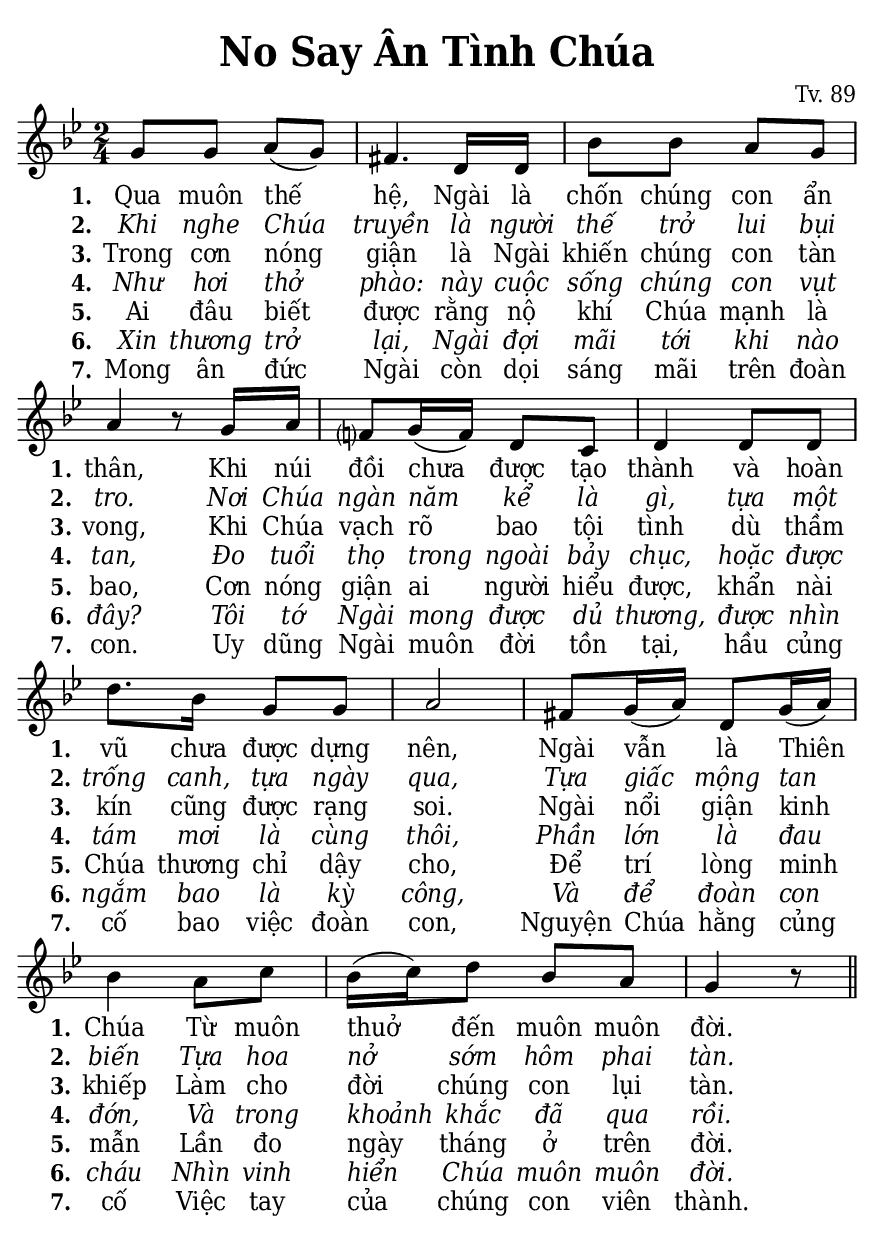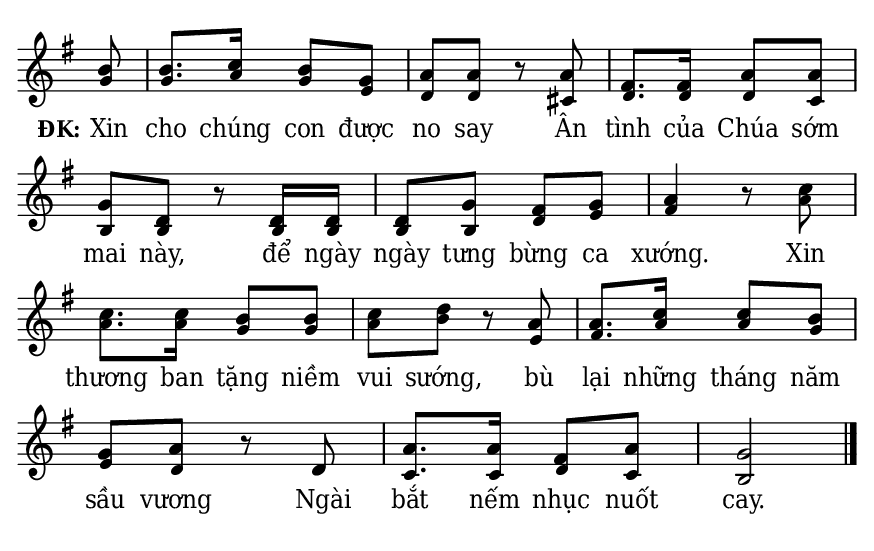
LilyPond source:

% Cài đặt chung\
\version "2.22.1"
\include "english.ly"

\header {
  title = \markup { \fontsize #1 "No Say Ân Tình Chúa" }
  composer = "Tv. 89"
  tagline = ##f
}

% Nhạc phiên khúc
nhacPhienKhucSop = \relative c'' {
  \autoPageBreaksOff
  g8 g a (g) |
  fs4. d16 d |
  bf'8 bf a g |
  a4 r8 g16 a |
  f!?8 g16 (f) d8 c |
  d4 d8 d |
  d'8. bf16 g8 g |
  a2 |
  fs8 g16 (a) d,8 g16 (a) |
  bf4 a8 c |
  bf16 (c) d8 bf a |
  \partial 4. g4 r8 \bar "||"
  
  \pageBreak
  
  \set Staff.printKeyCancellation = ##f
  \set Staff.explicitKeySignatureVisibility = #end-of-line-invisible
  \key g \major
  <> \tweak extra-offset #'(-6 . -2.3) _\markup { \bold "ĐK:" }
  \partial 8 b8 |
  b8. c16 b8 g |
  a a r a |
  fs8. fs16 a8 a |
  g d r8 d16 d |
  d8 g fs g |
  a4 r8 c |
  c8. c16 b8 b |
  c8 d r a |
  a8. c16 c8 b |
  g a r d, |
  a'8. a16 fs8 a |
  g2 \bar "|."
}

nhacPhienKhucAlto = \relative c'' {
  R2*11
  r4.
  
  \set Staff.printKeyCancellation = ##f
  \set Staff.explicitKeySignatureVisibility = #end-of-line-invisible
  \key g \major
  g8 |
  g8. a16 g8 e |
  d d r cs |
  d8. d16 d8 c |
  b b r b16 b |
  b8 b d e |
  fs4 r8 a |
  a8. a16 g8 g |
  a b r e, |
  fs8. a16 a8 g |
  e d r d |
  c8. c16 d8 c |
  b2
}

% Lời phiên khúc
loiPhienKhucSop = \lyrics {
  <<
    {
      \set stanza = "1."
      Qua muôn thế hệ, Ngài là chốn chúng con ẩn thân,
      Khi núi đồi chưa được tạo thành
      và hoàn vũ chưa được dựng nên,
      Ngài vẫn là Thiên Chúa
      Từ muôn thuở đến muôn muôn đời.
    }
    \new Lyrics {
	    \set associatedVoice = "beSop"
	    \set stanza = "2."
      \override Lyrics.LyricText.font-shape = #'italic
	    Khi nghe Chúa truyền là người thế trở lui bụi tro.
	    Nơi Chúa ngàn năm kể là gì,
	    tựa một trống canh, tựa ngày qua,
	    Tựa giấc mộng tan biến
	    Tựa hoa nở sớm hôm phai tàn.
    }
    \new Lyrics {
	    \set associatedVoice = "beSop"
	    \set stanza = "3."
	    Trong cơn nóng giận là Ngài khiến chúng con tàn vong,
	    Khi Chúa vạch rõ bao tội tình
	    dù thầm kín cũng được rạng soi.
	    Ngài nổi giận kinh khiếp
	    Làm cho đời chúng con lụi tàn.
    }
    \new Lyrics {
	    \set associatedVoice = "beSop"
	    \set stanza = "4."
      \override Lyrics.LyricText.font-shape = #'italic
	    Như hơi thở phào: này cuộc sống chúng con vụt tan,
	    Đo tuổi thọ trong ngoài bảy chục,
	    hoặc được tám mơi là cùng thôi,
	    Phần lớn là đau đớn,
	    Và trong khoảnh khắc đã qua rồi.
    }
    \new Lyrics {
	    \set associatedVoice = "beSop"
	    \set stanza = "5."
	    Ai đâu biết được rằng nộ khí Chúa mạnh là bao,
	    Cơn nóng giận ai người hiểu được,
	    khẩn nài Chúa thương chỉ dậy cho,
	    Để trí lòng minh mẫn
	    Lần đo ngày tháng ở trên đời.
    }
    \new Lyrics {
	    \set associatedVoice = "beSop"
	    \set stanza = "6."
      \override Lyrics.LyricText.font-shape = #'italic
	    Xin thương trở lại, Ngài đợi mãi tới khi nào đây?
	    Tôi tớ Ngài mong được dủ thương,
	    được nhìn ngắm bao là kỳ công,
	    Và để đoàn con cháu
	    Nhìn vinh hiển Chúa muôn muôn đời.
    }
    \new Lyrics {
	    \set associatedVoice = "beSop"
	    \set stanza = "7."
	    Mong ân đức Ngài còn dọi sáng mãi trên đoàn con.
	    Uy dũng Ngài muôn đời tồn tại,
	    hầu củng cố bao việc đoàn con,
	    Nguyện Chúa hằng củng cố
	    Việc tay của chúng con viên thành.
    }
  >>
  %\set stanza = "ĐK:"
  \set stanza = ""
  Xin cho chúng con được no say
  Ân tình của Chúa sớm mai này,
  để ngày ngày tưng bừng ca xướng.
  Xin thương ban tặng niềm vui sướng,
  bù lại những tháng năm sầu vương
  Ngài bắt nếm nhục nuốt cay.
}

% Dàn trang
\paper {
  #(set-paper-size "a5")
  top-margin = 3\mm
  bottom-margin = 3\mm
  left-margin = 3\mm
  right-margin = 3\mm
  indent = #0
  #(define fonts
	 (make-pango-font-tree "Deja Vu Serif Condensed"
	 		       "Deja Vu Serif Condensed"
			       "Deja Vu Serif Condensed"
			       (/ 20 20)))
  print-page-number = ##f
}

TongNhip = {
  \key bf \major \time 2/4
  \set Timing.beamExceptions = #'()
  \set Timing.baseMoment = #(ly:make-moment 1/4)
}

% mã nguồn cho những chức năng chưa hỗ trợ trong phiên bản lilypond hiện tại
% cung cấp bởi cộng đồng lilypond khi gửi email đến lilypond-user@gnu.org
% Đổi kích thước nốt cho bè phụ
notBePhu =
#(define-music-function (font-size music) (number? ly:music?)
   (for-some-music
     (lambda (m)
       (if (music-is-of-type? m 'rhythmic-event)
           (begin
             (set! (ly:music-property m 'tweaks)
                   (cons `(font-size . ,font-size)
                         (ly:music-property m 'tweaks)))
             #t)
           #f))
     music)
   music)

% in số phiên khúc trên mỗi dòng
#(define (add-grob-definition grob-name grob-entry)
    (set! all-grob-descriptions
          (cons ((@@ (lily) completize-grob-entry)
                 (cons grob-name grob-entry))
                all-grob-descriptions)))

#(add-grob-definition
   'StanzaNumberSpanner
   `((direction . ,LEFT)
     (font-series . bold)
     (padding . 1)
     (side-axis . ,X)
     (stencil . ,ly:text-interface::print)
     (X-offset . ,ly:side-position-interface::x-aligned-side)
     (Y-extent . ,grob::always-Y-extent-from-stencil)
     (meta . ((class . Spanner)
              (interfaces . (font-interface
                             side-position-interface
                             stanza-number-interface
                             text-interface))))))

\layout {
   \context {
     \Global
     \grobdescriptions #all-grob-descriptions
   }
   \context {
     \Score
     \remove Stanza_number_align_engraver
     \consists
       #(lambda (context)
          (let ((texts '())
                (syllables '()))
            (make-engraver
             (acknowledgers
              ((stanza-number-interface engraver grob source-engraver)
                 (set! texts (cons grob texts)))
              ((lyric-syllable-interface engraver grob source-engraver)
                 (set! syllables (cons grob syllables))))
             ((stop-translation-timestep engraver)
                (for-each
                 (lambda (text)
                   (for-each
                    (lambda (syllable)
                      (ly:pointer-group-interface::add-grob text
'side-support-elements syllable))
                    syllables))
                 texts)
                (set! syllables '())))))
   }
   \context {
     \Lyrics
     \remove Stanza_number_engraver
     \consists
       #(lambda (context)
          (let ((text #f)
                (last-stanza #f))
            (make-engraver
             ((process-music engraver)
                (let ((stanza (ly:context-property context 'stanza #f)))
                  (if (and stanza (not (equal? stanza last-stanza)))
                      (let ((column (ly:context-property context
'currentCommandColumn)))
                        (set! last-stanza stanza)
                        (if text
                            (ly:spanner-set-bound! text RIGHT column))

                        (set! text (ly:engraver-make-grob engraver
'StanzaNumberSpanner '()))
                        (ly:grob-set-property! text 'text stanza)
                        (ly:spanner-set-bound! text LEFT column)))))
             ((finalize engraver)
                (if text
                    (let ((column (ly:context-property context
'currentCommandColumn)))
                      (ly:spanner-set-bound! text RIGHT column)))))))
     \override StanzaNumberSpanner.horizon-padding = 10000
   }
}
% kết thúc mã nguồn

\score {
  \new ChoirStaff <<
    \new Staff \with {
        \consists "Merge_rests_engraver"
        printPartCombineTexts = ##f
      }
      <<
      \new Voice \TongNhip \partCombine 
        \nhacPhienKhucSop
        \notBePhu -1 { \nhacPhienKhucAlto }
      \new NullVoice = beSop \nhacPhienKhucSop
      \new Lyrics \lyricsto beSop \loiPhienKhucSop
      >>
  >>
  \layout {
    \override Lyrics.LyricSpace.minimum-distance = #1.2
    \override Score.BarNumber.break-visibility = ##(#f #f #f)
    \override Score.SpacingSpanner.uniform-stretching = ##t
  } 
}
